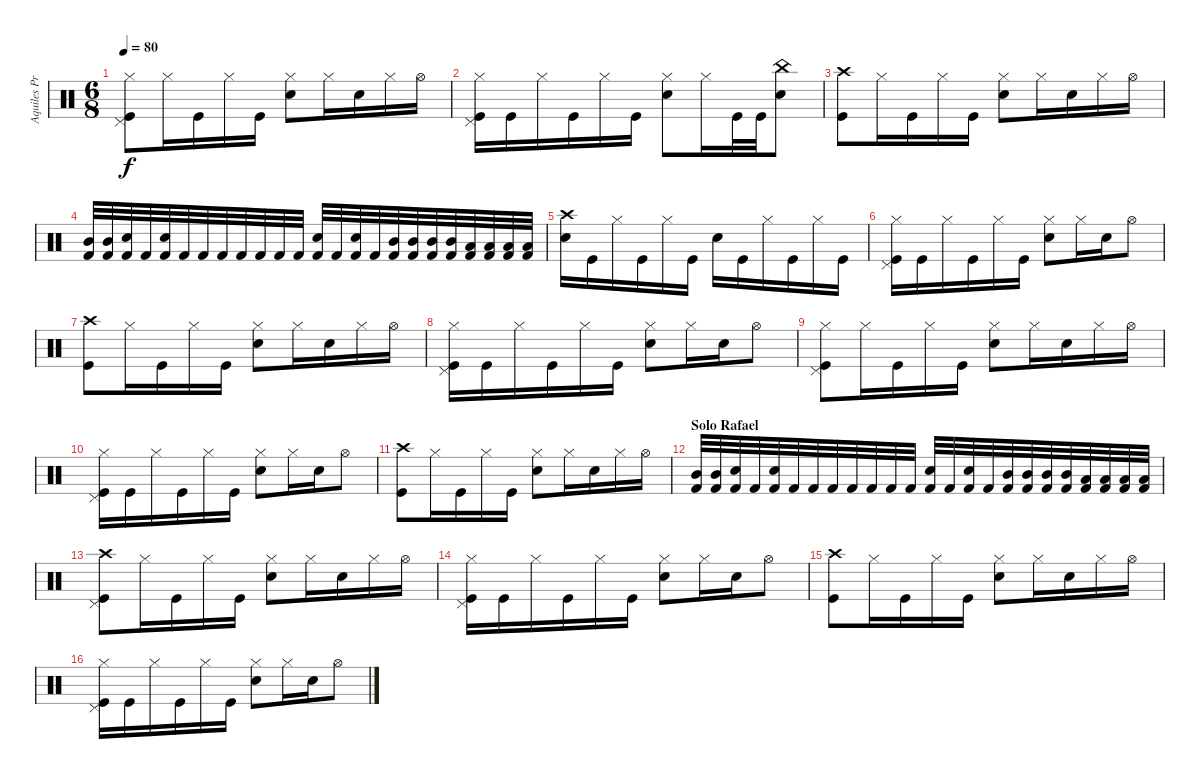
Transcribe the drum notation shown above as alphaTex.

\track ("Aquiles Priester" "Aquiles Pr") {instrument percussion}
\staff {score}
\articulation defaults
\ts (6 8)
\tempo 80
\clef neutral
\ks c
("Hi-Hat (closed)" "Pedal Hi-Hat (hit)" "Kick (hit)").8{dy f} "Hi-Hat (closed)".16 "Kick (hit)".16 "Hi-Hat (closed)".16 "Kick (hit)".16 ("Hi-Hat (closed)" "Electric Snare (hit)").8 "Hi-Hat (closed)".16 "Electric Snare (hit)".16 "Hi-Hat (closed)".16 "Hi-Hat (open)".16 |
("Hi-Hat (closed)" "Pedal Hi-Hat (hit)" "Kick (hit)").16 "Kick (hit)".16 "Hi-Hat (closed)".16 "Kick (hit)".16 "Hi-Hat (closed)".16 "Kick (hit)".16 ("Hi-Hat (closed)" "Electric Snare (hit)").8 "Hi-Hat (closed)".16 "Kick (hit)".32 "Kick (hit)".32 ("China (hit)" "Electric Snare (hit)").8 |
("Crash high (hit)" "Kick (hit)").8 "Hi-Hat (closed)".16 "Kick (hit)".16 "Hi-Hat (closed)".16 "Kick (hit)".16 ("Hi-Hat (closed)" "Electric Snare (hit)").8 "Hi-Hat (closed)".16 "Electric Snare (hit)".16 "Hi-Hat (closed)".16 "Hi-Hat (open)".16 |
("Mid Tom (hit)" "Kick (hit) 2").32 ("Mid Tom (hit)" "Kick (hit) 2").32 ("Electric Snare (hit)" "Kick (hit) 2").32 "Kick (hit) 2".32 ("Electric Snare (hit)" "Kick (hit) 2").32 "Kick (hit) 2".32 "Kick (hit) 2".32 "Kick (hit) 2".32 "Kick (hit) 2".32 "Kick (hit) 2".32 "Kick (hit) 2".32 "Kick (hit) 2".32 ("Electric Snare (hit)" "Kick (hit) 2").32 "Kick (hit) 2".32 ("Electric Snare (hit)" "Kick (hit) 2").32 "Kick (hit) 2".32 ("Mid Tom (hit)" "Kick (hit) 2").32 ("Mid Tom (hit)" "Kick (hit) 2").32 ("Mid Tom (hit)" "Kick (hit) 2").32 ("Mid Tom (hit)" "Kick (hit) 2").32 ("Low Tom (hit)" "Kick (hit) 2").32 ("Low Tom (hit)" "Kick (hit) 2").32 ("Low Tom (hit)" "Kick (hit) 2").32 ("Low Tom (hit)" "Kick (hit) 2").32 |
("Crash high (hit)" "Electric Snare (hit)").16 "Kick (hit)".16 "Hi-Hat (closed)".16 "Kick (hit)".16 "Hi-Hat (closed)".16 "Kick (hit)".16 "Electric Snare (hit)".16 "Kick (hit)".16 "Hi-Hat (closed)".16 "Kick (hit)".16 "Hi-Hat (closed)".16 "Kick (hit)".16 |
("Hi-Hat (closed)" "Pedal Hi-Hat (hit)" "Kick (hit)").16 "Kick (hit)".16 "Hi-Hat (closed)".16 "Kick (hit)".16 "Hi-Hat (closed)".16 "Kick (hit)".16 ("Hi-Hat (closed)" "Electric Snare (hit)").8 "Hi-Hat (closed)".16 "Electric Snare (hit)".16 "Hi-Hat (open)".8 |
("Crash high (hit)" "Kick (hit)").8 "Hi-Hat (closed)".16 "Kick (hit)".16 "Hi-Hat (closed)".16 "Kick (hit)".16 ("Hi-Hat (closed)" "Electric Snare (hit)").8 "Hi-Hat (closed)".16 "Electric Snare (hit)".16 "Hi-Hat (closed)".16 "Hi-Hat (open)".16 |
("Hi-Hat (closed)" "Pedal Hi-Hat (hit)" "Kick (hit)").16 "Kick (hit)".16 "Hi-Hat (closed)".16 "Kick (hit)".16 "Hi-Hat (closed)".16 "Kick (hit)".16 ("Hi-Hat (closed)" "Electric Snare (hit)").8 "Hi-Hat (closed)".16 "Electric Snare (hit)".16 "Hi-Hat (open)".8 |
("Hi-Hat (closed)" "Pedal Hi-Hat (hit)" "Kick (hit)").8 "Hi-Hat (closed)".16 "Kick (hit)".16 "Hi-Hat (closed)".16 "Kick (hit)".16 ("Hi-Hat (closed)" "Electric Snare (hit)").8 "Hi-Hat (closed)".16 "Electric Snare (hit)".16 "Hi-Hat (closed)".16 "Hi-Hat (open)".16 |
("Hi-Hat (closed)" "Pedal Hi-Hat (hit)" "Kick (hit)").16 "Kick (hit)".16 "Hi-Hat (closed)".16 "Kick (hit)".16 "Hi-Hat (closed)".16 "Kick (hit)".16 ("Hi-Hat (closed)" "Electric Snare (hit)").8 "Hi-Hat (closed)".16 "Electric Snare (hit)".16 "Hi-Hat (open)".8 |
("Crash high (hit)" "Kick (hit)").8 "Hi-Hat (closed)".16 "Kick (hit)".16 "Hi-Hat (closed)".16 "Kick (hit)".16 ("Hi-Hat (closed)" "Electric Snare (hit)").8 "Hi-Hat (closed)".16 "Electric Snare (hit)".16 "Hi-Hat (closed)".16 "Hi-Hat (open)".16 |
\section ("" "Solo Rafael")
("Mid Tom (hit)" "Kick (hit) 2").32 ("Mid Tom (hit)" "Kick (hit) 2").32 ("Electric Snare (hit)" "Kick (hit) 2").32 "Kick (hit) 2".32 ("Electric Snare (hit)" "Kick (hit) 2").32 "Kick (hit) 2".32 "Kick (hit) 2".32 "Kick (hit) 2".32 "Kick (hit) 2".32 "Kick (hit) 2".32 "Kick (hit) 2".32 "Kick (hit) 2".32 ("Electric Snare (hit)" "Kick (hit) 2").32 "Kick (hit) 2".32 ("Electric Snare (hit)" "Kick (hit) 2").32 "Kick (hit) 2".32 ("Mid Tom (hit)" "Kick (hit) 2").32 ("Mid Tom (hit)" "Kick (hit) 2").32 ("Mid Tom (hit)" "Kick (hit) 2").32 ("Mid Tom (hit)" "Kick (hit) 2").32 ("Low Tom (hit)" "Kick (hit) 2").32 ("Low Tom (hit)" "Kick (hit) 2").32 ("Low Tom (hit)" "Kick (hit) 2").32 ("Low Tom (hit)" "Kick (hit) 2").32 |
("Crash high (hit)" "Pedal Hi-Hat (hit)" "Kick (hit)").8 "Hi-Hat (closed)".16 "Kick (hit)".16 "Hi-Hat (closed)".16 "Kick (hit)".16 ("Hi-Hat (closed)" "Electric Snare (hit)").8 "Hi-Hat (closed)".16 "Electric Snare (hit)".16 "Hi-Hat (closed)".16 "Hi-Hat (open)".16 |
("Hi-Hat (closed)" "Pedal Hi-Hat (hit)" "Kick (hit)").16 "Kick (hit)".16 "Hi-Hat (closed)".16 "Kick (hit)".16 "Hi-Hat (closed)".16 "Kick (hit)".16 ("Hi-Hat (closed)" "Electric Snare (hit)").8 "Hi-Hat (closed)".16 "Electric Snare (hit)".16 "Hi-Hat (open)".8 |
("Crash high (hit)" "Kick (hit)").8 "Hi-Hat (closed)".16 "Kick (hit)".16 "Hi-Hat (closed)".16 "Kick (hit)".16 ("Hi-Hat (closed)" "Electric Snare (hit)").8 "Hi-Hat (closed)".16 "Electric Snare (hit)".16 "Hi-Hat (closed)".16 "Hi-Hat (open)".16 |
("Hi-Hat (closed)" "Pedal Hi-Hat (hit)" "Kick (hit)").16 "Kick (hit)".16 "Hi-Hat (closed)".16 "Kick (hit)".16 "Hi-Hat (closed)".16 "Kick (hit)".16 ("Hi-Hat (closed)" "Electric Snare (hit)").8 "Hi-Hat (closed)".16 "Electric Snare (hit)".16 "Hi-Hat (open)".8
